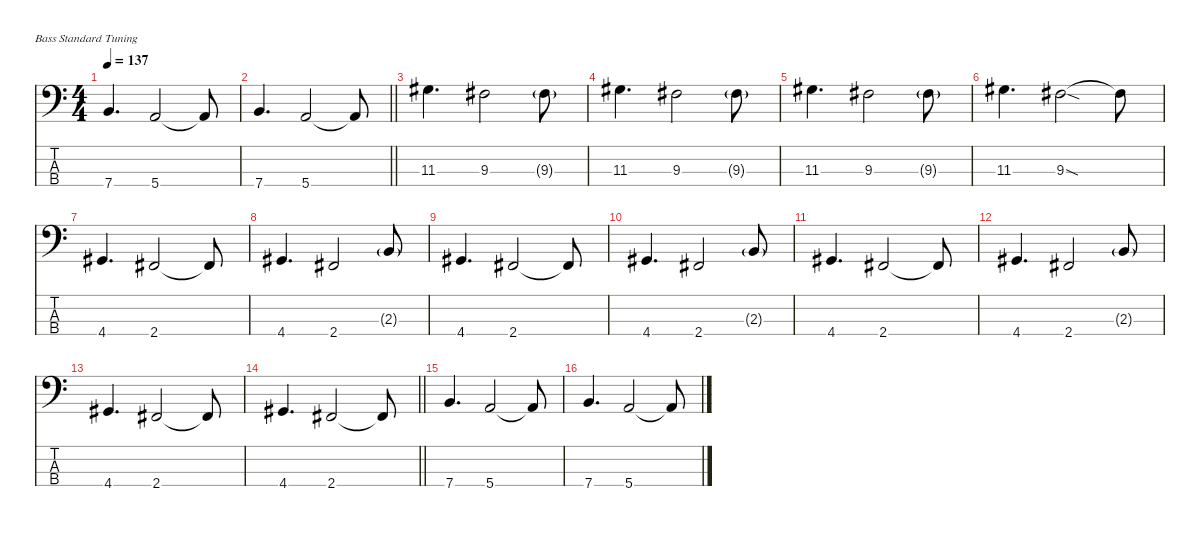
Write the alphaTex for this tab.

\defaultSystemsLayout 4
\hideDynamics
\bracketExtendMode nobrackets
\singleTrackTrackNamePolicy hidden
\multiTrackTrackNamePolicy hidden
\firstSystemTrackNameMode fullname
\firstSystemTrackNameOrientation horizontal
\otherSystemsTrackNameOrientation horizontal
\track ("Martin Mendez" "el.bs.") {instrument electricbassfinger}
\staff {score tabs}
\tuning (G2 D2 A1 E1)
\ts (4 4)
\tempo 137
\clef f4
\ks c
7.4.4{d dy f beam Up} 5.4.2{beam Up} 5.4{t}.8{beam Up} |
\barLineRight lightlight
7.4.4{d beam Up} 5.4.2{beam Up} 5.4{t}.8{beam Up} |
\section ("" "")
11.3{acc #}.4{d beam Down} 9.3{acc #}.2{beam Down} 9.3{g acc #}.8{dy mf beam Down} |
11.3{acc #}.4{d dy f beam Down} 9.3{acc #}.2{beam Down} 9.3{g acc #}.8{dy mf beam Down} |
11.3{acc #}.4{d dy f beam Down} 9.3{acc #}.2{beam Down} 9.3{g acc #}.8{dy mf beam Down} |
11.3{acc #}.4{d dy f beam Down} 9.3{sod acc #}.2{beam Down} 9.3{t acc #}.8{beam Down} |
4.4{acc #}.4{d beam Up} 2.4{acc #}.2{beam Up} 2.4{t acc #}.8{beam Up} |
4.4{acc #}.4{d beam Up} 2.4{acc #}.2{beam Up} 2.3{g}.8{dy mf beam Up} |
4.4{acc #}.4{d dy f beam Up} 2.4{acc #}.2{beam Up} 2.4{t acc #}.8{beam Up} |
4.4{acc #}.4{d beam Up} 2.4{acc #}.2{beam Up} 2.3{g}.8{dy mf beam Up} |
4.4{acc #}.4{d dy f beam Up} 2.4{acc #}.2{beam Up} 2.4{t acc #}.8{beam Up} |
4.4{acc #}.4{d beam Up} 2.4{acc #}.2{beam Up} 2.3{g}.8{dy mf beam Up} |
4.4{acc #}.4{d dy f beam Up} 2.4{acc #}.2{beam Up} 2.4{t acc #}.8{beam Up} |
\barLineRight lightlight
4.4{acc #}.4{d beam Up} 2.4{acc #}.2{beam Up} 2.4{t acc #}.8{beam Up} |
\section ("" "")
7.4.4{d beam Up} 5.4.2{beam Up} 5.4{t}.8{beam Up} |
7.4.4{d beam Up} 5.4.2{beam Up} 5.4{t}.8{beam Up}
